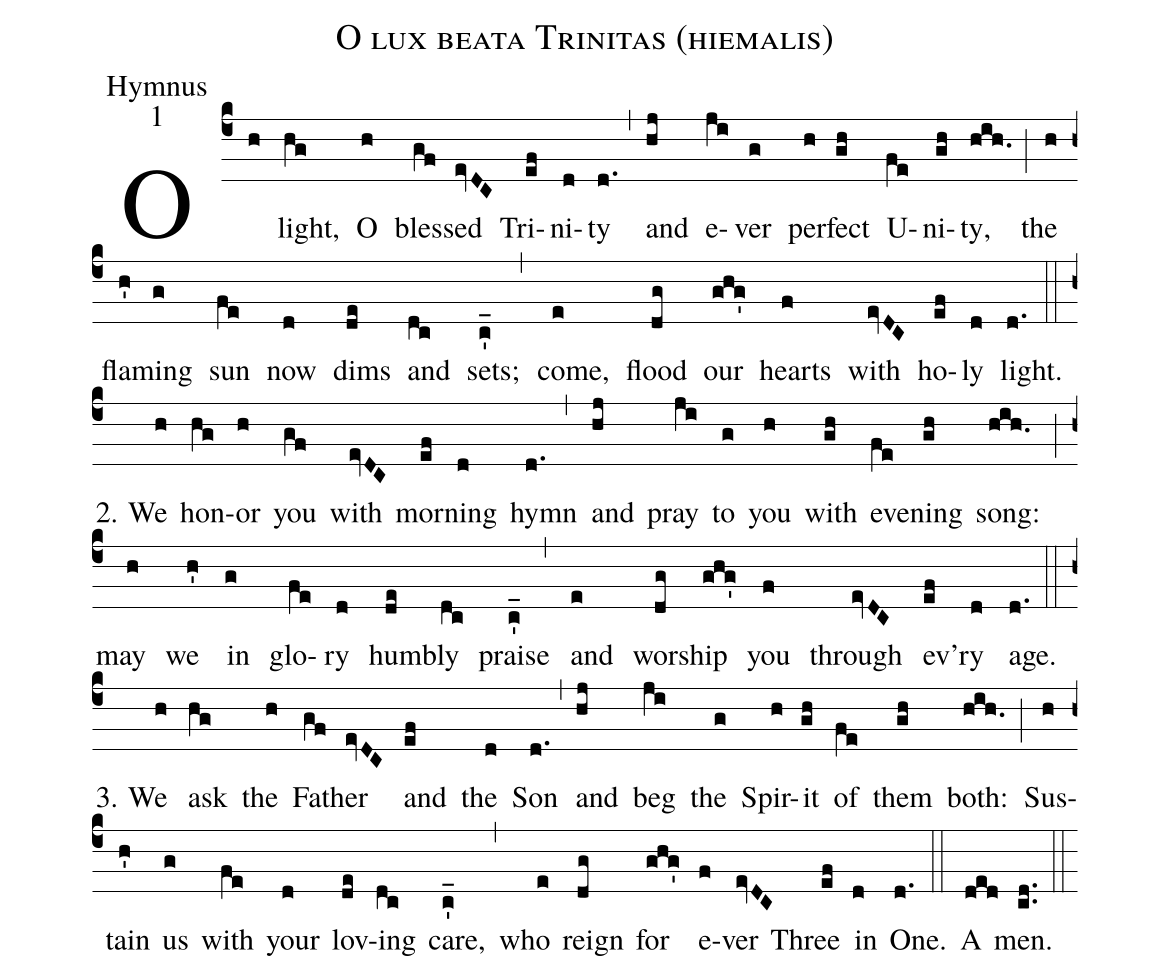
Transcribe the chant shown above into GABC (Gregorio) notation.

name:O lux beata Trinitas (hiemalis);
office-part:Hymnus;
mode:1;
%%
(c4) O(h) light,(hg) O(h) bles(gf)sed(evDC) Tri(ef)ni(d)ty(d.) (,)
 and(hj) e(ji)ver(g) per(h)fect(gh) U(fe)ni(gh)ty,(hih.) (;)
 the(h) flam(h')ing(g) sun(fe) now(d) dims(de) and(dc) sets;(c'_) (,)
 come,(e) flood(dg) our(ghg') hearts(f) with(evDC) ho(ef)ly(d) light.(d.) (::z)

2. We(h) hon(hg)or(h) you(gf) with(evDC) morn(ef)ing(d) hymn(d.) (,)
 and(hj) pray(ji) to(g) you(h) with(gh) even(fe)ing(gh) song:(hih.) (;)
 may(h) we(h') in(g) glo(fe)ry(d) hum(de)bly(dc) praise(c'_) (,)
 and(e) wor(dg)ship(ghg') you(f) through(evDC) ev(ef)'ry(d) age.(d.) (::z)

3. We(h) ask(hg) the(h) Fa(gf)ther(evDC) and(ef) the(d) Son(d.) (,)
 and(hj) beg(ji) the(g) Spir(h)it(gh) of(fe) them(gh) both:(hih.) (;)
 Sus(h)tain(h') us(g) with(fe) your(d) lov(de)ing(dc) care,(c'_) (,)
 who(e) reign(dg) for(ghg') e(f)ver(evDC) Three(ef) in(d) One.(d.) (::)

A(ded) men.(cd..) (::z)
